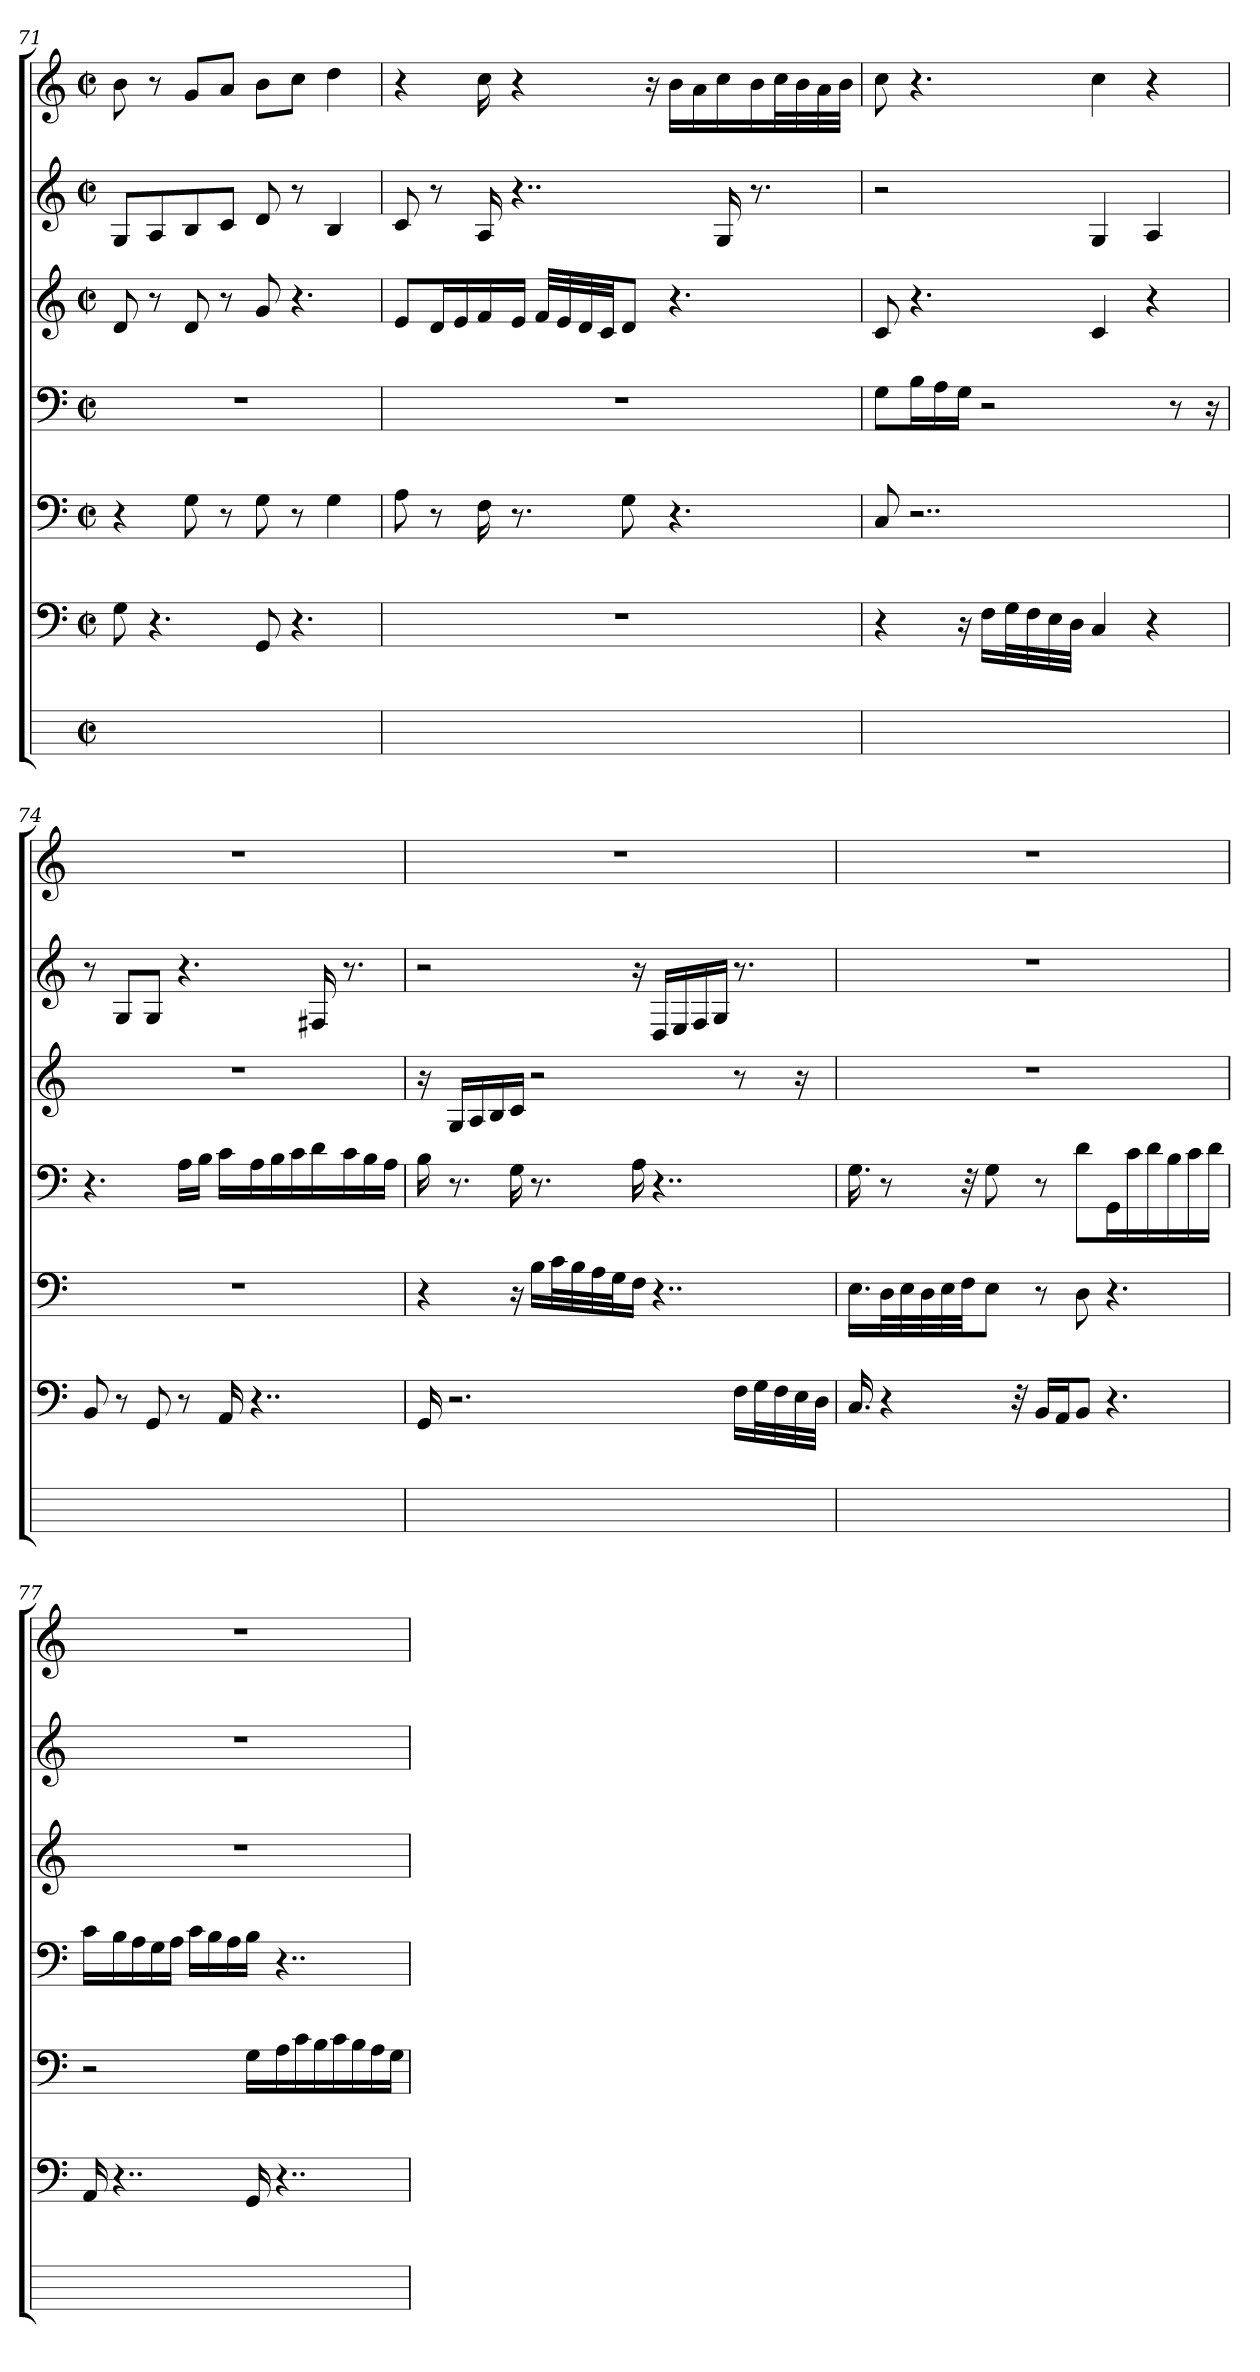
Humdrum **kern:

**kern	**kern	**kern	**kern	**kern	**kern	**kern
*part7	*part6	*part5	*part4	*part3	*part2	*part1
*staff7	*staff6	*staff5	*staff4	*staff3	*staff2	*staff1
*	*clefF4	*clefF4	*clefF4	*clefG2	*clefG2	*clefG2
*	*k[]	*k[]	*k[]	*k[]	*k[]	*k[]
*	*C:	*C:	*C:	*C:	*C:	*C:
*M2/2	*M2/2	*M2/2	*M2/2	*M2/2	*M2/2	*M2/2
*met(c|)	*met(c|)	*met(c|)	*met(c|)	*met(c|)	*met(c|)	*met(c|)
=71	=71	=71	=71	=71	=71	=71
1ryy	8G	4r	1r	8d	8GL	8b
.	4.r	.	.	8r	8A	8r
.	.	8G	.	8di	8B	8gL
.	.	8r	.	8r	8cJ	8aJ
.	8GG	8G	.	8g	8d	8bL
.	4.r	8r	.	4.r	8r	8ccJ
.	.	4G	.	.	4B	4dd
=72	=72	=72	=72	=72	=72	=72
1ryy	1r	8A	1r	8eL	8c	4r
.	.	8r	.	16diL	8r	.
.	.	.	.	16ej	.	.
.	.	16F	.	16f	16A	16cc
.	.	8.r	.	16ejJJ	4..r	4r
.	.	.	.	32fjLLL	.	.
.	.	.	.	32ej	.	.
.	.	.	.	32dj	.	.
.	.	.	.	32cjJJ	.	.
.	.	8G	.	8dJ	.	.
.	.	.	.	.	.	16r
.	.	4.r	.	4.r	.	16bjLL
.	.	.	.	.	.	16aj
.	.	.	.	.	16G	16ccZ
.	.	.	.	.	8.r	16bj
.	.	.	.	.	.	32ccjL
.	.	.	.	.	.	32bj
.	.	.	.	.	.	32aj
.	.	.	.	.	.	32bjJJJ
=73	=73	=73	=73	=73	=73	=73
1ryy	4r	8C	8GZL	8c	2r	8cc
.	.	2..r	16BjL	4.r	.	4.r
.	.	.	16Aj	.	.	.
.	16r	.	16GZJJ	.	.	.
.	16FjLL	.	2r	.	.	.
.	32GjL	.	.	.	.	.
.	32Fj	.	.	.	.	.
.	32Ej	.	.	.	.	.
.	32DjJJJ	.	.	.	.	.
.	4C	.	.	4cZ	4G	4ccZ
.	4r	.	.	4r	4A	4r
.	.	.	8r	.	.	.
.	.	.	16r	.	.	.
=74	=74	=74	=74	=74	=74	=74
1ryy	8BB	1r	4.r	1r	8r	1r
.	8r	.	.	.	8GL	.
.	8GG	.	.	.	8GJ	.
.	8r	.	16AjLL	.	4.r	.
.	.	.	16BjJJ	.	.	.
.	16AA	.	16cLL	.	.	.
.	4..r	.	16Aj	.	.	.
.	.	.	16Bj	.	.	.
.	.	.	16cj	.	.	.
.	.	.	16di	.	16F#X	.
.	.	.	16cj	.	8.r	.
.	.	.	16Bj	.	.	.
.	.	.	16AjJJ	.	.	.
=75	=75	=75	=75	=75	=75	=75
1ryy	16GG	4r	16B	16r	2r	1r
.	2.r	.	8.r	16GjLL	.	.
.	.	.	.	16Aj	.	.
.	.	.	.	16Bj	.	.
.	.	16r	16G	16cZJJ	.	.
.	.	16BjLL	8.r	2r	.	.
.	.	32cjL	.	.	.	.
.	.	32Bj	.	.	.	.
.	.	32Aj	.	.	.	.
.	.	32GjJ	.	.	.	.
.	.	16FJJ	16A	.	16r	.
.	.	4..r	4..r	.	16DjLL	.
.	.	.	.	.	16Ej	.
.	.	.	.	.	16Fj	.
.	.	.	.	.	16GZJJ	.
.	16FjLL	.	.	8r	8.r	.
.	32GjL	.	.	.	.	.
.	32Fj	.	.	.	.	.
.	32Ej	.	.	16r	.	.
.	32DjJJJ	.	.	.	.	.
=76	=76	=76	=76	=76	=76	=76
1ryy	16.C	16.ELL	16.G	1r	1r	1r
.	4r	32DjL	8r	.	.	.
.	.	32Ej	.	.	.	.
.	.	32Dj	.	.	.	.
.	.	32Ej	.	.	.	.
.	.	32FjJJ	32r	.	.	.
.	.	8EZJ	8GZ	.	.	.
.	32r	.	.	.	.	.
.	16BBjLL	8r	8r	.	.	.
.	16AAjJ	.	.	.	.	.
.	8BBJ	8D	8dL	.	.	.
.	4.r	4.r	16GGjL	.	.	.
.	.	.	16cj	.	.	.
.	.	.	16dZ	.	.	.
.	.	.	16Bj	.	.	.
.	.	.	16cj	.	.	.
.	.	.	16djJJ	.	.	.
=77	=77	=77	=77	=77	=77	=77
1ryy	16AA	2r	16cLL	1r	1r	1r
.	4..r	.	16Bj	.	.	.
.	.	.	16Aj	.	.	.
.	.	.	16Gj	.	.	.
.	.	.	16AJJ	.	.	.
.	.	.	16cjLL	.	.	.
.	.	.	16Bj	.	.	.
.	.	.	16Aj	.	.	.
.	16GG	16GLL	16BJJ	.	.	.
.	4..r	16Aj	4..r	.	.	.
.	.	16cj	.	.	.	.
.	.	16Bj	.	.	.	.
.	.	16cj	.	.	.	.
.	.	16Bj	.	.	.	.
.	.	16Aj	.	.	.	.
.	.	16GjJJ	.	.	.	.
=	=	=	=	=	=	=
*-	*-	*-	*-	*-	*-	*-
